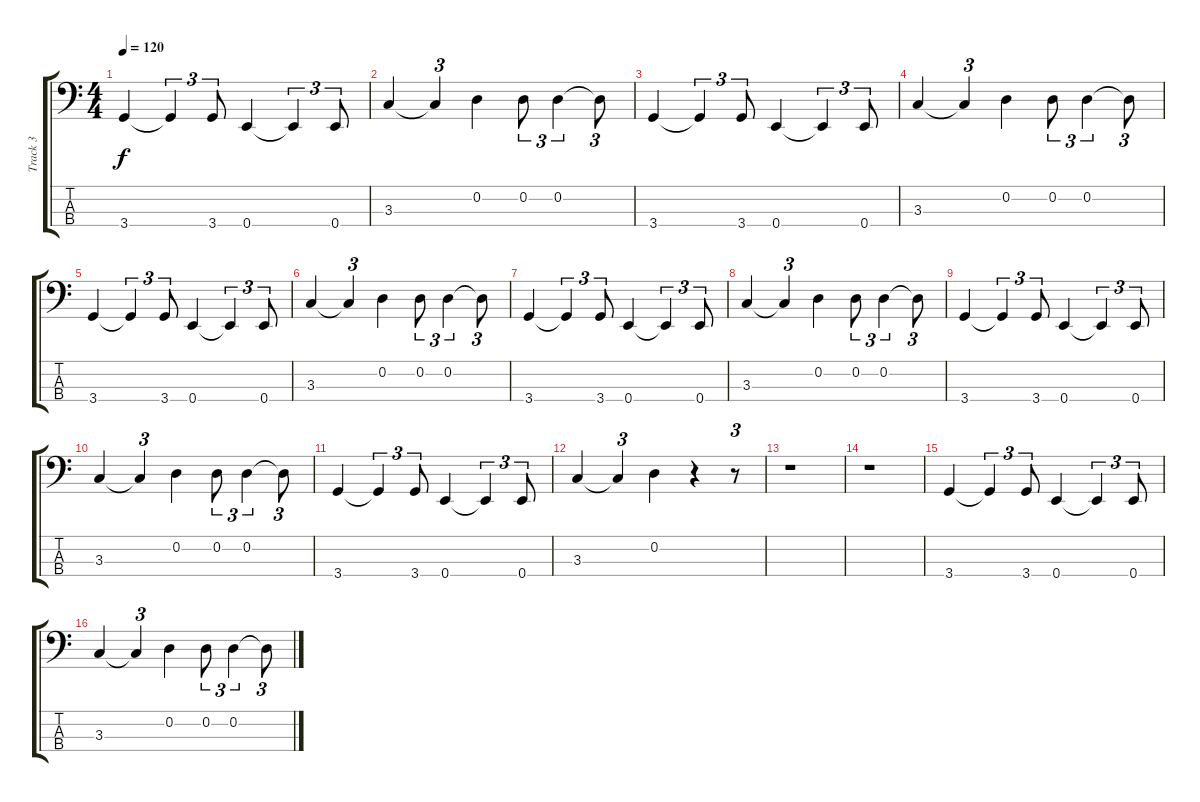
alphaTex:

\track ("Track 3" "Track 3") {instrument electricbassfinger}
\staff {score tabs}
\tuning (G2 D2 A1 E1) {hide}
\ts (4 4)
\tempo 120
\clef f4
\ks c
3.4.4{dy f} 3.4{t}.4{tu (3 2)} 3.4.8{tu (3 2)} 0.4.4 0.4{t}.4{tu (3 2)} 0.4.8{tu (3 2)} |
3.3.4 3.3{t}.4{tu (3 2)} 0.2.4 0.2.8{tu (3 2)} 0.2.4{tu (3 2)} 0.2{t}.8{tu (3 2)} |
3.4.4 3.4{t}.4{tu (3 2)} 3.4.8{tu (3 2)} 0.4.4 0.4{t}.4{tu (3 2)} 0.4.8{tu (3 2)} |
3.3.4 3.3{t}.4{tu (3 2)} 0.2.4 0.2.8{tu (3 2)} 0.2.4{tu (3 2)} 0.2{t}.8{tu (3 2)} |
3.4.4 3.4{t}.4{tu (3 2)} 3.4.8{tu (3 2)} 0.4.4 0.4{t}.4{tu (3 2)} 0.4.8{tu (3 2)} |
3.3.4 3.3{t}.4{tu (3 2)} 0.2.4 0.2.8{tu (3 2)} 0.2.4{tu (3 2)} 0.2{t}.8{tu (3 2)} |
3.4.4 3.4{t}.4{tu (3 2)} 3.4.8{tu (3 2)} 0.4.4 0.4{t}.4{tu (3 2)} 0.4.8{tu (3 2)} |
3.3.4 3.3{t}.4{tu (3 2)} 0.2.4 0.2.8{tu (3 2)} 0.2.4{tu (3 2)} 0.2{t}.8{tu (3 2)} |
3.4.4 3.4{t}.4{tu (3 2)} 3.4.8{tu (3 2)} 0.4.4 0.4{t}.4{tu (3 2)} 0.4.8{tu (3 2)} |
3.3.4 3.3{t}.4{tu (3 2)} 0.2.4 0.2.8{tu (3 2)} 0.2.4{tu (3 2)} 0.2{t}.8{tu (3 2)} |
3.4.4 3.4{t}.4{tu (3 2)} 3.4.8{tu (3 2)} 0.4.4 0.4{t}.4{tu (3 2)} 0.4.8{tu (3 2)} |
3.3.4 3.3{t}.4{tu (3 2)} 0.2.4 r.4 r.8{tu (3 2)} |
r.1 |
r.1 |
3.4.4 3.4{t}.4{tu (3 2)} 3.4.8{tu (3 2)} 0.4.4 0.4{t}.4{tu (3 2)} 0.4.8{tu (3 2)} |
3.3.4 3.3{t}.4{tu (3 2)} 0.2.4 0.2.8{tu (3 2)} 0.2.4{tu (3 2)} 0.2{t}.8{tu (3 2)}
